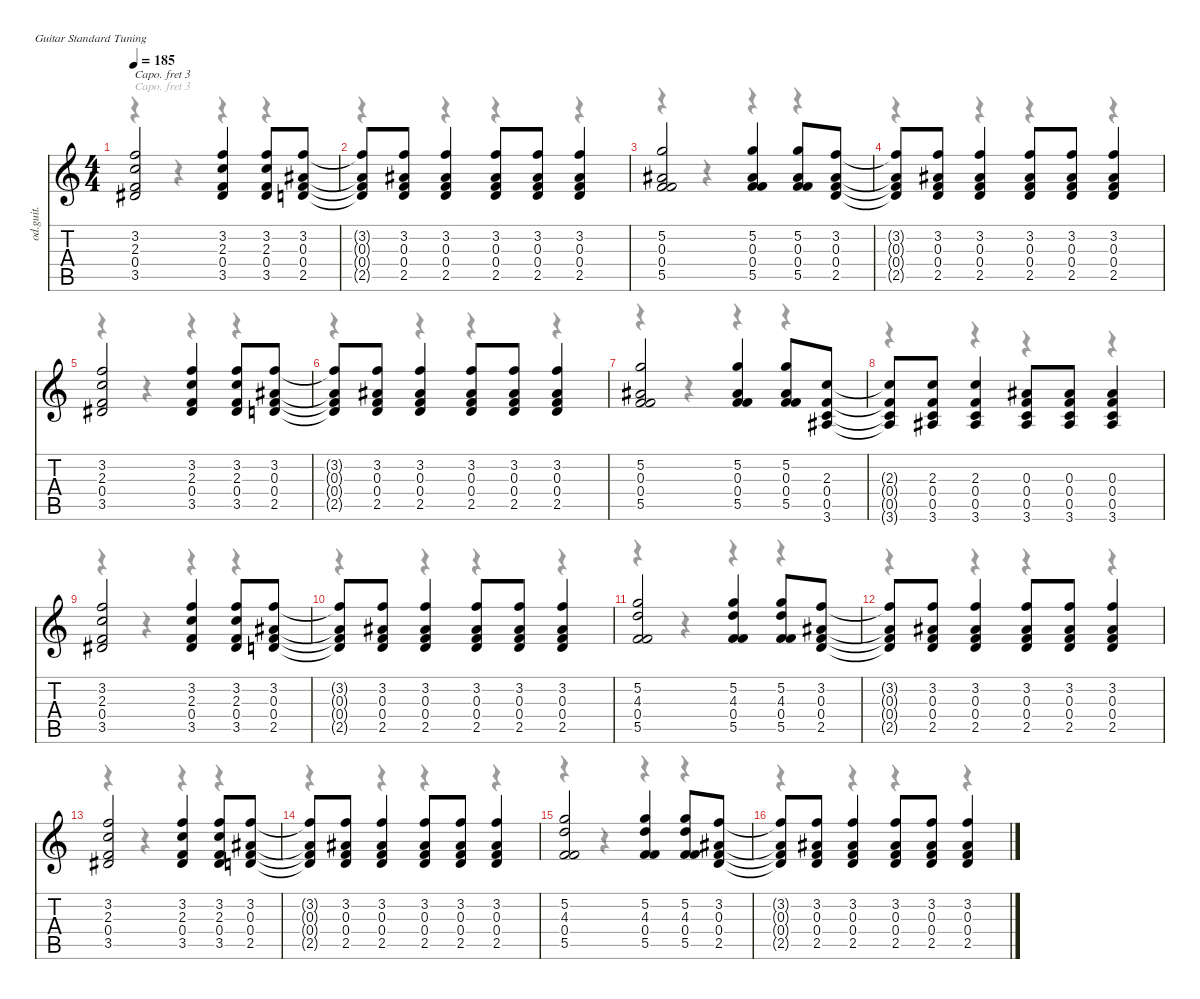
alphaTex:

\defaultSystemsLayout 4
\hideDynamics
\bracketExtendMode nobrackets
\otherSystemsTrackNameOrientation horizontal
\track ("Track 2" "od.guit.") {instrument overdrivenguitar}
\staff {score tabs}
\capo 3
\tuning (E4 B3 G3 D3 A2 E2)
\voice
\ts (4 4)
\tempo 185
\clef g2
\ks c
(3.2 2.3 0.4 3.5{acc #}).2{dy f beam Up} (3.2 2.3 0.4 3.5{acc #}).4{beam Up} (3.2 2.3 0.4 3.5{acc #}).8{beam Up} (3.2 0.3{acc #} 0.4 2.5).8{beam Up} |
(3.2{t} 0.3{t acc #} 0.4{t} 2.5{t}).8{beam Up} (3.2 0.3{acc #} 0.4 2.5).8{beam Up} (3.2 0.3{acc #} 0.4 2.5).4{beam Up} (3.2 0.3{acc #} 0.4 2.5).8{beam Up} (3.2 0.3{acc #} 0.4 2.5).8{beam Up} (3.2 0.3{acc #} 0.4 2.5).4{beam Up} |
(5.2 0.3{acc #} 0.4 5.5).2{beam Up} (5.2 0.3{acc #} 0.4 5.5).4{beam Up} (5.2 0.3{acc #} 0.4 5.5).8{beam Up} (3.2 0.3{acc #} 0.4 2.5).8{beam Up} |
(3.2{t} 0.3{t acc #} 0.4{t} 2.5{t}).8{beam Up} (3.2 0.3{acc #} 0.4 2.5).8{beam Up} (3.2 0.3{acc #} 0.4 2.5).4{beam Up} (3.2 0.3{acc #} 0.4 2.5).8{beam Up} (3.2 0.3{acc #} 0.4 2.5).8{beam Up} (3.2 0.3{acc #} 0.4 2.5).4{beam Up} |
(3.2 2.3 0.4 3.5{acc #}).2{beam Up} (3.2 2.3 0.4 3.5{acc #}).4{beam Up} (3.2 2.3 0.4 3.5{acc #}).8{beam Up} (3.2 0.3{acc #} 0.4 2.5).8{beam Up} |
(3.2{t} 0.3{t acc #} 0.4{t} 2.5{t}).8{beam Up} (3.2 0.3{acc #} 0.4 2.5).8{beam Up} (3.2 0.3{acc #} 0.4 2.5).4{beam Up} (3.2 0.3{acc #} 0.4 2.5).8{beam Up} (3.2 0.3{acc #} 0.4 2.5).8{beam Up} (3.2 0.3{acc #} 0.4 2.5).4{beam Up} |
(5.2 0.3{acc #} 0.4 5.5).2{beam Up} (5.2 0.3{acc #} 0.4 5.5).4{beam Up} (5.2 0.3{acc #} 0.4 5.5).8{beam Up} (2.3 0.4 0.5 3.6{acc #}).8{beam Up} |
(2.3{t} 0.4{t} 0.5{t} 3.6{t acc #}).8{beam Up} (2.3 0.4 0.5 3.6{acc #}).8{beam Up} (2.3 0.4 0.5 3.6{acc #}).4{beam Up} (0.3{acc #} 0.4 0.5 3.6{acc #}).8{beam Up} (0.3{acc #} 0.4 0.5 3.6{acc #}).8{beam Up} (0.3{acc #} 0.4 0.5 3.6{acc #}).4{beam Up} |
(3.2 2.3 0.4 3.5{acc #}).2{beam Up} (3.2 2.3 0.4 3.5{acc #}).4{beam Up} (3.2 2.3 0.4 3.5{acc #}).8{beam Up} (3.2 0.3{acc #} 0.4 2.5).8{beam Up} |
(3.2{t} 0.3{t acc #} 0.4{t} 2.5{t}).8{beam Up} (3.2 0.3{acc #} 0.4 2.5).8{beam Up} (3.2 0.3{acc #} 0.4 2.5).4{beam Up} (3.2 0.3{acc #} 0.4 2.5).8{beam Up} (3.2 0.3{acc #} 0.4 2.5).8{beam Up} (3.2 0.3{acc #} 0.4 2.5).4{beam Up} |
(5.2 4.3 0.4 5.5).2{beam Up} (5.2 4.3 0.4 5.5).4{beam Up} (5.2 4.3 0.4 5.5).8{beam Up} (3.2 0.3{acc #} 0.4 2.5).8{beam Up} |
(3.2{t} 0.3{t acc #} 0.4{t} 2.5{t}).8{beam Up} (3.2 0.3{acc #} 0.4 2.5).8{beam Up} (3.2 0.3{acc #} 0.4 2.5).4{beam Up} (3.2 0.3{acc #} 0.4 2.5).8{beam Up} (3.2 0.3{acc #} 0.4 2.5).8{beam Up} (3.2 0.3{acc #} 0.4 2.5).4{beam Up} |
(3.2 2.3 0.4 3.5{acc #}).2{beam Up} (3.2 2.3 0.4 3.5{acc #}).4{beam Up} (3.2 2.3 0.4 3.5{acc #}).8{beam Up} (3.2 0.3{acc #} 0.4 2.5).8{beam Up} |
(3.2{t} 0.3{t acc #} 0.4{t} 2.5{t}).8{beam Up} (3.2 0.3{acc #} 0.4 2.5).8{beam Up} (3.2 0.3{acc #} 0.4 2.5).4{beam Up} (3.2 0.3{acc #} 0.4 2.5).8{beam Up} (3.2 0.3{acc #} 0.4 2.5).8{beam Up} (3.2 0.3{acc #} 0.4 2.5).4{beam Up} |
(5.2 4.3 0.4 5.5).2{beam Up} (5.2 4.3 0.4 5.5).4{beam Up} (5.2 4.3 0.4 5.5).8{beam Up} (3.2 0.3{acc #} 0.4 2.5).8{beam Up} |
(3.2{t} 0.3{t acc #} 0.4{t} 2.5{t}).8{beam Up} (3.2 0.3{acc #} 0.4 2.5).8{beam Up} (3.2 0.3{acc #} 0.4 2.5).4{beam Up} (3.2 0.3{acc #} 0.4 2.5).8{beam Up} (3.2 0.3{acc #} 0.4 2.5).8{beam Up} (3.2 0.3{acc #} 0.4 2.5).4{beam Up}
\voice
\clef g2
\ottava regular
\simile none
\ks c
r.4{dy mf beam Down} r.4{beam Down} r.4{beam Down} r.4{beam Down} |
r.4{beam Down} r.4{beam Down} r.4{beam Down} r.4{beam Down} |
r.4{beam Down} r.4{beam Down} r.4{beam Down} r.4{beam Down} |
r.4{beam Down} r.4{beam Down} r.4{beam Down} r.4{beam Down} |
r.4{beam Down} r.4{beam Down} r.4{beam Down} r.4{beam Down} |
r.4{beam Down} r.4{beam Down} r.4{beam Down} r.4{beam Down} |
r.4{beam Down} r.4{beam Down} r.4{beam Down} r.4{beam Down} |
r.4{beam Down} r.4{beam Down} r.4{beam Down} r.4{beam Down} |
r.4{beam Down} r.4{beam Down} r.4{beam Down} r.4{beam Down} |
r.4{beam Down} r.4{beam Down} r.4{beam Down} r.4{beam Down} |
r.4{beam Down} r.4{beam Down} r.4{beam Down} r.4{beam Down} |
r.4{beam Down} r.4{beam Down} r.4{beam Down} r.4{beam Down} |
r.4{beam Down} r.4{beam Down} r.4{beam Down} r.4{beam Down} |
r.4{beam Down} r.4{beam Down} r.4{beam Down} r.4{beam Down} |
r.4{beam Down} r.4{beam Down} r.4{beam Down} r.4{beam Down} |
r.4{beam Down} r.4{beam Down} r.4{beam Down} r.4{beam Down}
